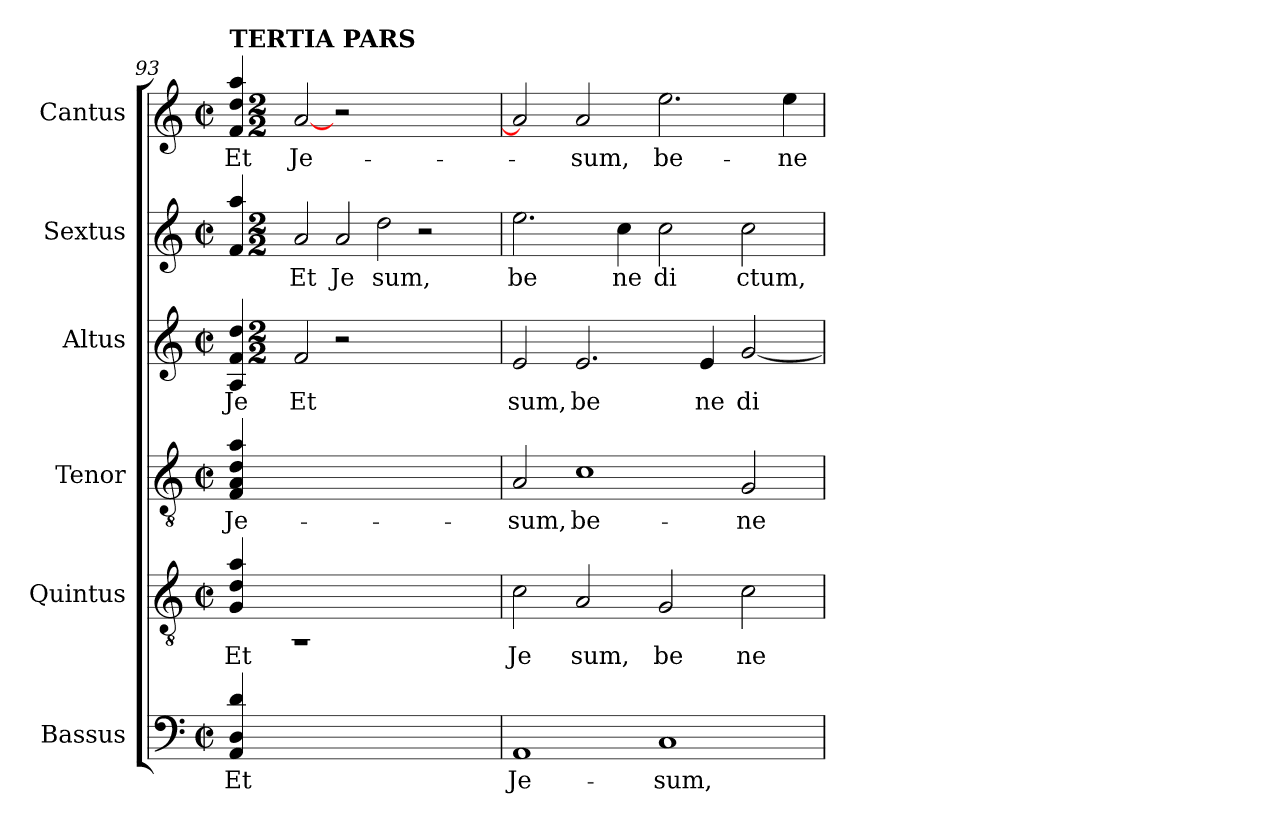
**kern	**text	**kern	**text	**kern	**text	**kern	**text	**kern	**text	**kern	**text
*part6	*part6	*part5	*part5	*part4	*part4	*part3	*part3	*part2	*part2	*part1	*part1
*staff6	*staff6	*staff5	*staff5	*staff4	*staff4	*staff3	*staff3	*staff2	*staff2	*staff1	*staff1
*I"Bassus	*	*I"Quintus	*	*I"Tenor	*	*I"Altus	*	*I"Sextus	*	*I"Cantus	*
*I'Bassus	*	*I'Quintus	*	*I'Tenor	*	*I'Altus	*	*I'Sextus	*	*I'Cantus	*
!!LO:LB:g=z
*clefF4	*	*clefGv2	*	*clefGv2	*	*clefG2	*	*clefG2	*	*clefG2	*
*M2/2	*	*M2/2	*	*M2/2	*	*M2/2	*	*M2/2	*	*M2/2	*
*met(c|)	*	*met(c|)	*	*met(c|)	*	*met(c|)	*	*met(c|)	*	*met(c|)	*
=93	=93	=93	=93	=93	=93	=93	=93	=93	=93	=93	=93
!	!	!	!	!	!	!	!	!	!	!LO:TX:a:B:t=TERTIA PARS	!
!	!LO:LY:b:cj	!	!LO:LY:b:cj	!	!LO:LY:b:cj	!	!LO:LY:b:cj	!	!	!	!LO:LY:b:cj
4d/ 4AA/ 4D	Et	4a/ 4G/ 4d	Et	4a/ 4F/ 4d 4A	Je-	4dd/ 4A/ 4f	Je	4aa/ 4f/	.	4aa/ 4f/ 4dd	Et
*	*	*	*	*	*	*M2/2	*	*M2/2	*	*M2/2	*
*	*	*	*	*	*	*met(c|)	*	*met(c|)	*	*met(c|)	*
!	!	!LO:N:vis=1	!	!	!	!LO:N:vis=2	!LO:LY:b:cj	!LO:N:vis=2	!LO:LY:b:cj	!LO:N:vis=2	!LO:LY:b:cj
1ryy	.	1rAA	.	1ryy	.	4f/	Et	4a/	Et	[<4a/	Je-
!	!	!	!	!	!	!	!	!LO:N:vis=2	!LO:LY:b:cj	!	!
.	.	.	.	.	.	2r	.	4a/	Je	2r	.
!	!	!	!	!	!	!	!	!LO:N:vis=2	!LO:LY:b:cj	!	!
.	.	.	.	.	.	.	.	4dd\	sum,	.	.
.	.	.	.	.	.	2ryy	.	2r	.	2ryy	.
4ryy	.	4ryy	.	4ryy	.	.	.	.	.	.	.
=94	=94	=94	=94	=94	=94	=94	=94	=94	=94	=94	=94
!	!LO:LY:b:cj	!	!LO:LY:b:cj	!	!LO:LY:b:cj	!	!LO:LY:b:cj	!	!LO:LY:b:cj	!	!
1AA	Je-	2c\	Je	2A/	-sum,	2e/	sum,	2.ee\	be	2a/]	.
!	!	!	!LO:LY:b:cj	!	!LO:LY:b:cj	!	!LO:LY:b:cj	!	!	!	!LO:LY:b:cj
.	.	2A/	sum,	1c	be-	2.e/	be	.	.	2a/	-sum,
!	!	!	!	!	!	!	!	!	!LO:LY:b:cj	!	!
.	.	.	.	.	.	.	.	4cc\	ne	.	.
!	!LO:LY:b	!	!LO:LY:b:cj	!	!	!	!	!	!LO:LY:b:cj	!	!LO:LY:b:cj
1C	-sum,	2G/	be	.	.	.	.	2cc\	di	2.ee\	be-
!	!	!	!	!	!	!	!LO:LY:b:cj	!	!	!	!
.	.	.	.	.	.	4e/	ne	.	.	.	.
!	!	!	!LO:LY:b:cj	!	!LO:LY:b:cj	!	!LO:LY:b:cj	!	!LO:LY:b:cj	!	!
.	.	2c\	ne	2G/	-ne-	[<2g/	di	2cc\	ctum,	.	.
!	!	!	!	!	!	!	!	!	!	!	!LO:LY:b:cj
.	.	.	.	.	.	.	.	.	.	4ee\	-ne-
=	=	=	=	=	=	=	=	=	=	=	=
*-	*-	*-	*-	*-	*-	*-	*-	*-	*-	*-	*-
